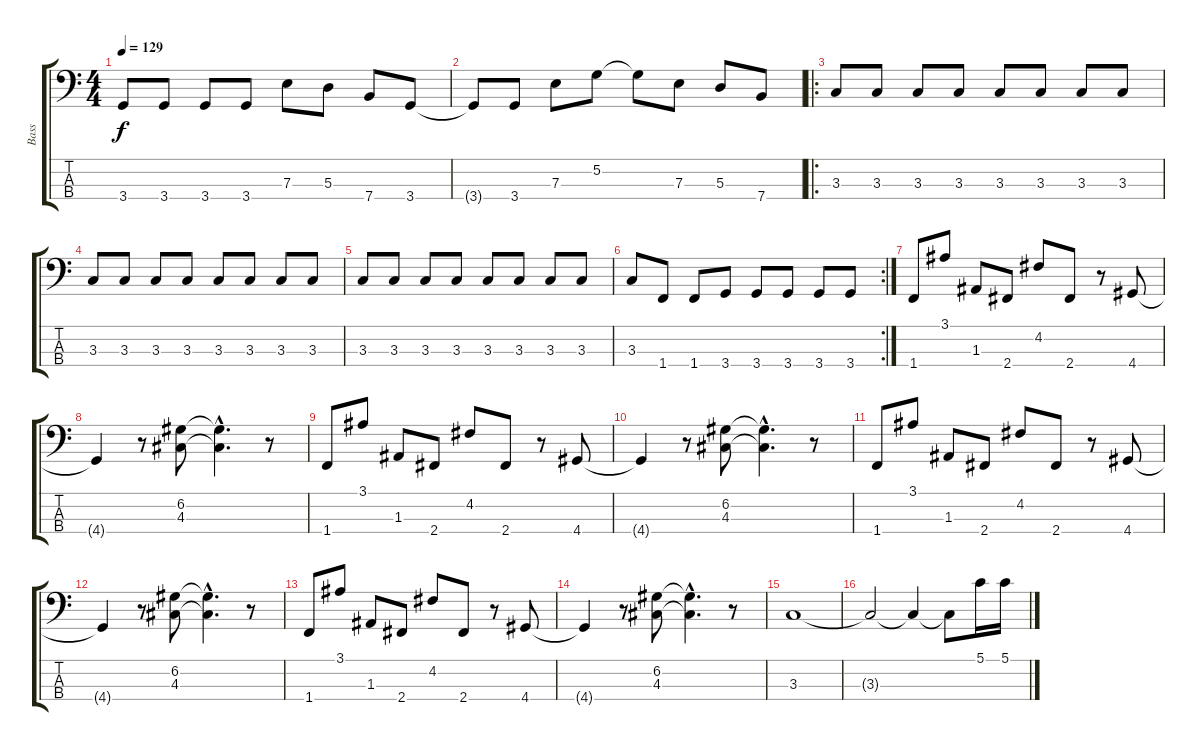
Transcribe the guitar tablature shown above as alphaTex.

\track ("Bass" "Bass") {instrument electricbassfinger}
\staff {score tabs}
\tuning (G2 D2 A1 E1) {hide}
\ts (4 4)
\tempo 129
\clef f4
\ks c
3.4{t}.8{dy f} 3.4.8 3.4.8 3.4.8 7.3.8 5.3.8 7.4.8 3.4.8 |
3.4{t}.8 3.4.8 7.3.8 5.2.8 5.2{t}.8 7.3.8 5.3.8 7.4.8 |
\ro
3.3.8 3.3.8 3.3.8 3.3.8 3.3.8 3.3.8 3.3.8 3.3.8 |
3.3.8 3.3.8 3.3.8 3.3.8 3.3.8 3.3.8 3.3.8 3.3.8 |
3.3.8 3.3.8 3.3.8 3.3.8 3.3.8 3.3.8 3.3.8 3.3.8 |
\rc 2
3.3.8 1.4.8 1.4.8 3.4.8 3.4.8 3.4.8 3.4.8 3.4.8 |
1.4.8 3.1.8 1.3.8 2.4.8 4.2.8 2.4.8 r.8 4.4.8 |
4.4{t}.4 r.8 (6.2 4.3).8 (6.2{hac t} 4.3{hac t}).4{d} r.8 |
1.4.8 3.1.8 1.3.8 2.4.8 4.2.8 2.4.8 r.8 4.4.8 |
4.4{t}.4 r.8 (6.2 4.3).8 (6.2{hac t} 4.3{hac t}).4{d} r.8 |
1.4.8 3.1.8 1.3.8 2.4.8 4.2.8 2.4.8 r.8 4.4.8 |
4.4{t}.4 r.8 (6.2 4.3).8 (6.2{hac t} 4.3{hac t}).4{d} r.8 |
1.4.8 3.1.8 1.3.8 2.4.8 4.2.8 2.4.8 r.8 4.4.8 |
4.4{t}.4 r.8 (6.2 4.3).8 (6.2{hac t} 4.3{hac t}).4{d} r.8 |
3.3.1 |
3.3{t}.2 3.3{t}.4 3.3{t}.8 5.1.16 5.1.16
